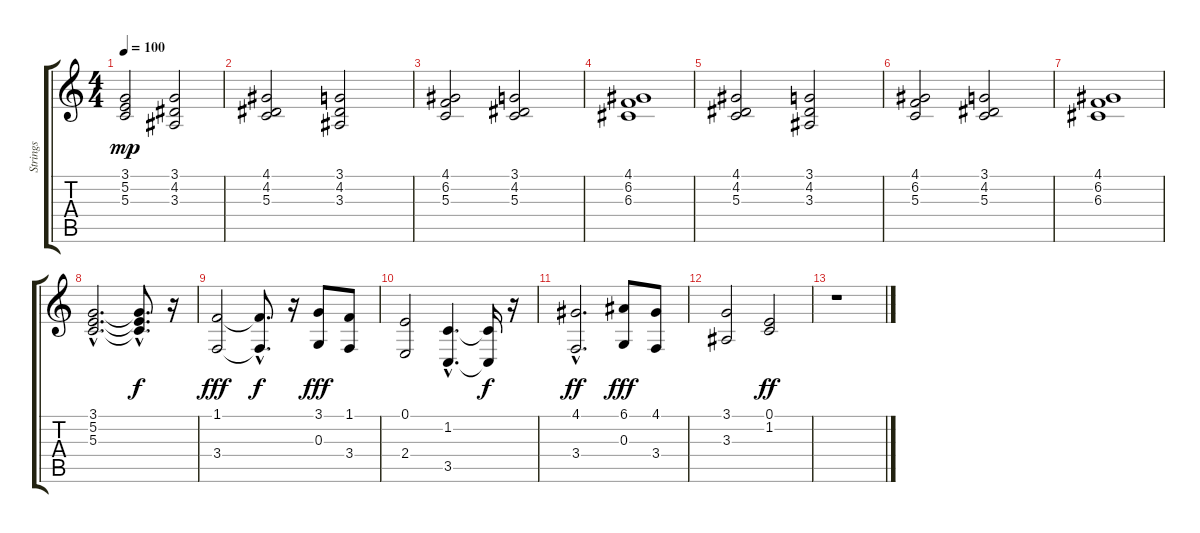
\track ("Strings" "Strings") {instrument synthstrings1}
\staff {score tabs}
\tuning (E4 B3 G3 D3 A2 E2) {hide}
\ts (4 4)
\tempo 100
\clef g2
\ks c
(3.1 5.2 5.3).2{dy mp} (3.1 4.2 3.3).2 |
(4.1 4.2 5.3).2 (3.1 4.2 3.3).2 |
(4.1 6.2 5.3).2 (3.1 4.2 5.3).2 |
(4.1 6.2 6.3).1 |
(4.1 4.2 5.3).2 (3.1 4.2 3.3).2 |
(4.1 6.2 5.3).2 (3.1 4.2 5.3).2 |
(4.1 6.2 6.3).1 |
(3.1{hac} 5.2{hac} 5.3{hac}).2{d} (3.1{hac t} 5.2{hac t} 5.3{hac t}).8{d dy f} r.16 |
(1.1 3.4).2{dy fff} (1.1{hac t} 3.4{hac t}).8{d dy f} r.16 (3.1 0.3).8{dy fff} (1.1 3.4).8 |
(0.1 2.4).2 (1.2{hac} 3.5{hac}).4{d} (1.2{t} 3.5{t}).16{dy f} r.16 |
(4.1{hac} 3.4{hac}).2{d dy ff} (6.1 0.3).8{dy fff} (4.1 3.4).8 |
(3.1 3.3).2 (0.1 1.2).2{dy ff} |
r.1
